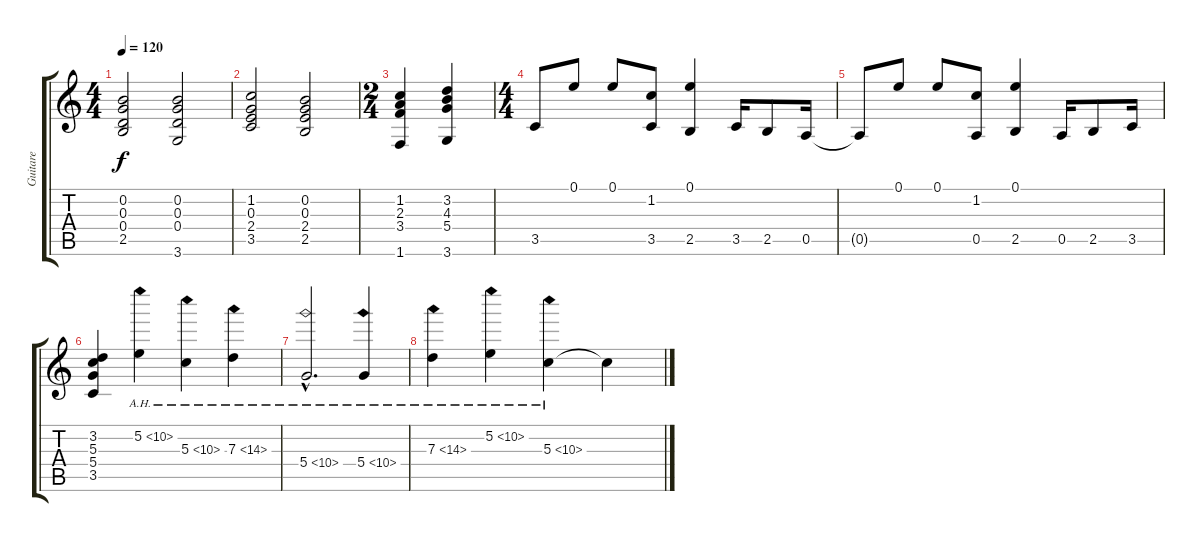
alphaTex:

\track ("Guitare" "Guitare") {instrument electricguitarjazz}
\staff {score tabs}
\tuning (E4 B3 G3 D3 A2 E2) {hide}
\ts (4 4)
\tempo 120
\clef g2
\ks c
(0.2 0.3 0.4 2.5).2{dy f} (0.2 0.3 0.4 3.6).2 |
(1.2 0.3 2.4 3.5).2 (0.2 0.3 2.4 2.5).2 |
\ts (2 4)
(1.2 2.3 3.4 1.6).4 (3.2 4.3 5.4 3.6).4 |
\ts (4 4)
3.5.8 0.1.8 0.1.8 (1.2 3.5).8 (0.1 2.5).4 3.5.16 2.5.8 0.5.16 |
0.5{t}.8 0.1.8 0.1.8 (1.2 0.5).8 (0.1 2.5).4 0.5.16 2.5.8 3.5.16 |
(3.2 5.3 5.4 3.5).4 5.2{ah 5}.4 5.3{ah 5}.4 7.3{ah 7}.4 |
5.4{ah 5 hac}.2{d} 5.4{ah 5}.4 |
7.3{ah 7}.4 5.2{ah 5}.4 5.3{ah 5}.4 5.3{t}.4
